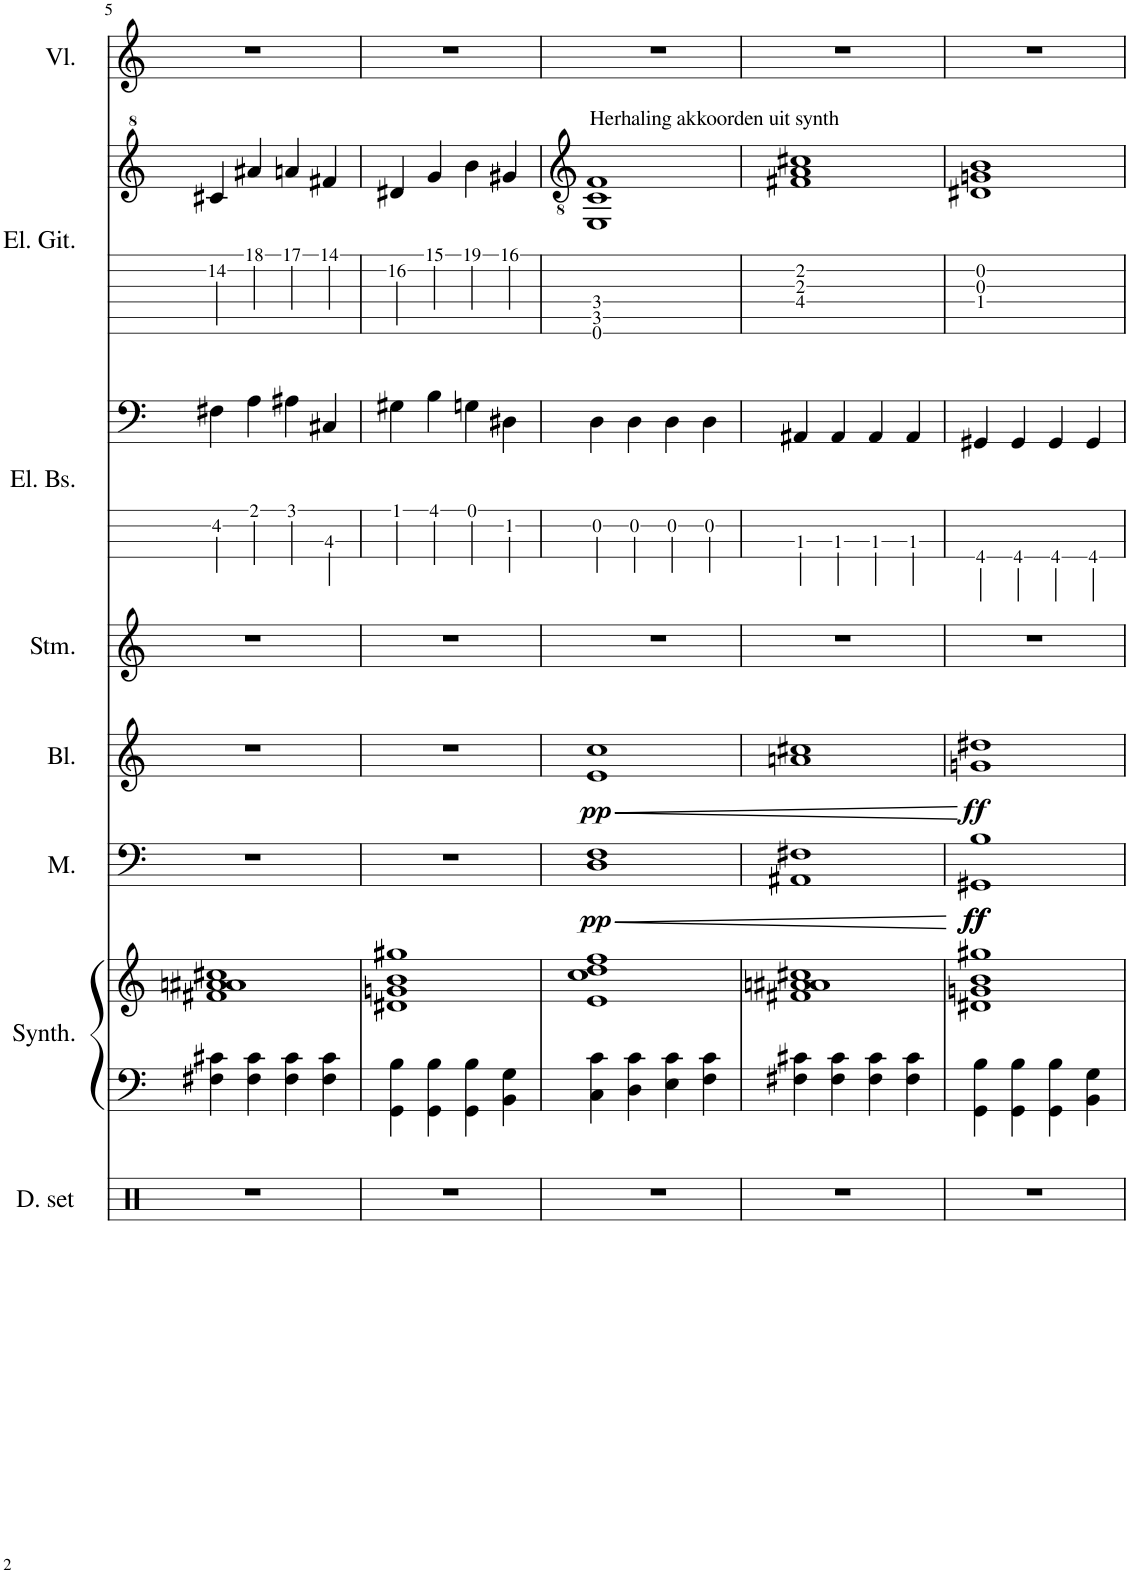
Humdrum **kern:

**kern	**kern	**kern	**kern	**dynam	**kern	**dynam	**kern	**kern	**kern	**kern	**kern	**kern
*part8	*part7	*part7	*part6	*part6	*part5	*part5	*part4	*part3	*part3	*part2	*part2	*part1
*staff11	*staff10	*staff9	*staff8	*staff8	*staff7	*staff7	*staff6	*staff5	*staff4	*staff3	*staff2	*staff1
*I"Drumset	*I"computer	*	*I"Mannenstemmen	*	*I"Vrouwenstemmen	*	*I"Stem	*I"Elektrische bas	*	*I"Elektrische gitaar	*	*I"Viool
*I'D. set	*	*	*I'M.	*	*	*	*I'Stm.	*I'El. Bs.	*	*I'El. Git.	*	*I'Vl.
!!LO:PB:g=z
*clefX	*clefF4	*clefG2	*clefF4	*	*clefG2	*	*clefG2	*	*clefF4	*	*clefGv2	*clefG2
*	*	*	*	*	*	*	*	*Trd7c12	*Trd7c12	*	*	*
*k[]	*k[]	*k[]	*k[]	*	*k[]	*	*k[]	*k[]	*k[]	*k[]	*k[]	*k[]
*M4/4	*M4/4	*M4/4	*M4/4	*	*M4/4	*	*M4/4	*M4/4	*M4/4	*M4/4	*M4/4	*M4/4
=5	=5	=5	=5	=5	=5	=5	=5	=5	=5	=5	=5	=5
1r	4F#X\ 4c#X\	1f#X 1an 1a#X 1cc#X	1r	.	1r	.	1r	4F#X\	4F#X\	4cc#X\	4cc#X/	1r
.	4F#\ 4c#\	.	.	.	.	.	.	4A\	4A\	4aa#X\	4aa#X/	.
.	4F#\ 4c#\	.	.	.	.	.	.	4A#X\	4A#X\	4aan\	4aan/	.
.	4F#\ 4c#\	.	.	.	.	.	.	4C#X\	4C#X/	4ff#X\	4ff#X/	.
=6	=6	=6	=6	=6	=6	=6	=6	=6	=6	=6	=6	=6
1r	4GG\ 4B\	1d#X 1gn 1b 1gg#X	1r	.	1r	.	1r	4G#X\	4G#X\	4dd#X\	4dd#X/	1r
.	4GG\ 4B\	.	.	.	.	.	.	4B\	4B\	4gg\	4gg/	.
.	4GG\ 4B\	.	.	.	.	.	.	4Gn\	4Gn\	4bb\	4bb\	.
.	4BB\ 4G\	.	.	.	.	.	.	4D#X\	4D#X\	4gg#X\	4gg#X/	.
=7	=7	=7	=7	=7	=7	=7	=7	=7	=7	=7	=7	=7
!	!	!	!	!	!	!	!	!	!	!	!LO:TX:a:t=Herhaling akkoorden uit synth	!
!	!	!	!	!LO:HP:b	!	!LO:HP:b	!	!	!	!	!	!
!	!	!	!	!LO:DY:n=1:b	!	!LO:DY:n=1:b	!	!	!	!	!	!
1r	4C\ 4c\	1e 1cc 1dd 1ff	1D 1F	< pp	1e 1cc	< pp	1r	4D\	4D\	1EE 1C 1F	1EE 1C 1F	1r
.	4D\ 4c\	.	.	.	.	.	.	4D\	4D\	.	.	.
.	4E\ 4c\	.	.	.	.	.	.	4D\	4D\	.	.	.
.	4F\ 4c\	.	.	.	.	.	.	4D\	4D\	.	.	.
=8	=8	=8	=8	=8	=8	=8	=8	=8	=8	=8	=8	=8
1r	4F#X\ 4c#X\	1f#X 1an 1a#X 1cc#X	1AA#X 1F#X	.	1an 1cc#X	.	1r	4AA#\	4AA#X/	1F#X 1A 1c#X	1F#X 1A 1c#X	1r
.	4F#\ 4c#\	.	.	.	.	.	.	4AA#\	4AA#/	.	.	.
.	4F#\ 4c#\	.	.	.	.	.	.	4AA#\	4AA#/	.	.	.
.	4F#\ 4c#\	.	.	.	.	.	.	4AA#\	4AA#/	.	.	.
=9	=9	=9	=9	=9	=9	=9	=9	=9	=9	=9	=9	=9
!	!	!	!	!LO:DY:b	!	!	!	!	!	!	!	!
!	!	!	!	!LO:DY:n=1:b	!	!LO:DY:b	!	!	!	!	!	!
1r	4GG\ 4B\	1d#X 1gn 1b 1gg#X	1GG#X 1B	ff ff	1gn 1dd#X	ff	1r	4GG#\	4GG#X/	1D#X 1Gn 1B	1D#X 1Gn 1B	1r
.	4GG\ 4B\	.	.	.	.	.	.	4GG#\	4GG#/	.	.	.
.	4GG\ 4B\	.	.	.	.	.	.	4GG#\	4GG#/	.	.	.
.	4BB\ 4G\	.	.	.	.	.	.	4GG#\	4GG#/	.	.	.
.	.	.	.	[	.	[	.	.	.	.	.	.
=	=	=	=	=	=	=	=	=	=	=	=	=
*-	*-	*-	*-	*-	*-	*-	*-	*-	*-	*-	*-	*-
